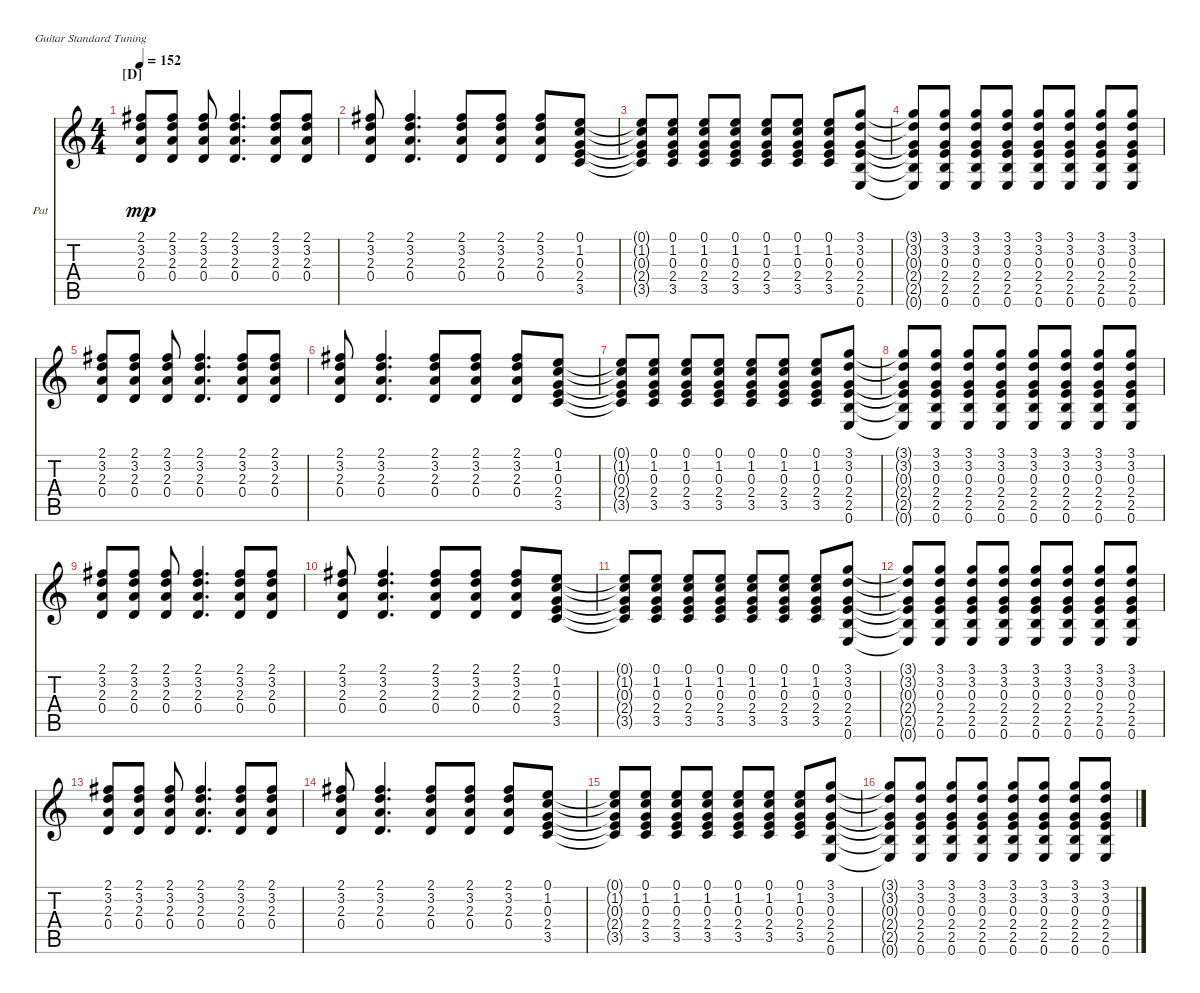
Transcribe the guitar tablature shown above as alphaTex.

\defaultSystemsLayout 4
\bracketExtendMode nobrackets
\firstSystemTrackNameOrientation horizontal
\otherSystemsTrackNameOrientation horizontal
\track ("Guitar 3 (Pat Smear)" "Pat") {instrument distortionguitar}
\staff {score tabs}
\tuning (E4 B3 G3 D3 A2 E2)
\ts (4 4)
\section ("D" "")
\tempo 152
\clef g2
\scale
0.333333
\ks c
(2.1 3.2 2.3 0.4).8{dy mp} (2.1 3.2 2.3 0.4).8 (2.1 3.2 2.3 0.4).8 (2.1 3.2 2.3 0.4).4{d} (2.1 3.2 2.3 0.4).8 (2.1 3.2 2.3 0.4).8 |
\scale
0.333333 (2.1 3.2 2.3 0.4).8 (2.1 3.2 2.3 0.4).4{d} (2.1 3.2 2.3 0.4).8 (2.1 3.2 2.3 0.4).8 (2.1 3.2 2.3 0.4).8 (3.5 2.4 0.3 1.2 0.1).8 |
\scale
0.333333 (3.5{t} 2.4{t} 0.3{t} 1.2{t} 0.1{t}).8 (3.5 2.4 0.3 1.2 0.1).8 (3.5 2.4 0.3 1.2 0.1).8 (3.5 2.4 0.3 1.2 0.1).8 (3.5 2.4 0.3 1.2 0.1).8 (3.5 2.4 0.3 1.2 0.1).8 (3.5 2.4 0.3 1.2 0.1).8 (0.6 2.5 2.4 0.3 3.2 3.1).8 |
\scale
0.333333 (0.6{t} 2.5{t} 2.4{t} 0.3{t} 3.2{t} 3.1{t}).8 (0.6 2.5 2.4 0.3 3.2 3.1).8 (0.6 2.5 2.4 0.3 3.2 3.1).8 (0.6 2.5 2.4 0.3 3.2 3.1).8 (0.6 2.5 2.4 0.3 3.2 3.1).8 (0.6 2.5 2.4 0.3 3.2 3.1).8 (0.6 2.5 2.4 0.3 3.2 3.1).8 (0.6 2.5 2.4 0.3 3.2 3.1).8 |
\scale
0.333333 (2.1 3.2 2.3 0.4).8 (2.1 3.2 2.3 0.4).8 (2.1 3.2 2.3 0.4).8 (2.1 3.2 2.3 0.4).4{d} (2.1 3.2 2.3 0.4).8 (2.1 3.2 2.3 0.4).8 |
\scale
0.333333 (2.1 3.2 2.3 0.4).8 (2.1 3.2 2.3 0.4).4{d} (2.1 3.2 2.3 0.4).8 (2.1 3.2 2.3 0.4).8 (2.1 3.2 2.3 0.4).8 (3.5 2.4 0.3 1.2 0.1).8 |
\scale
0.333333 (3.5{t} 2.4{t} 0.3{t} 1.2{t} 0.1{t}).8 (3.5 2.4 0.3 1.2 0.1).8 (3.5 2.4 0.3 1.2 0.1).8 (3.5 2.4 0.3 1.2 0.1).8 (3.5 2.4 0.3 1.2 0.1).8 (3.5 2.4 0.3 1.2 0.1).8 (3.5 2.4 0.3 1.2 0.1).8 (0.6 2.5 2.4 0.3 3.2 3.1).8 |
\scale
0.333333 (0.6{t} 2.5{t} 2.4{t} 0.3{t} 3.2{t} 3.1{t}).8 (0.6 2.5 2.4 0.3 3.2 3.1).8 (0.6 2.5 2.4 0.3 3.2 3.1).8 (0.6 2.5 2.4 0.3 3.2 3.1).8 (0.6 2.5 2.4 0.3 3.2 3.1).8 (0.6 2.5 2.4 0.3 3.2 3.1).8 (0.6 2.5 2.4 0.3 3.2 3.1).8 (0.6 2.5 2.4 0.3 3.2 3.1).8 |
\scale
0.333333 (2.1 3.2 2.3 0.4).8 (2.1 3.2 2.3 0.4).8 (2.1 3.2 2.3 0.4).8 (2.1 3.2 2.3 0.4).4{d} (2.1 3.2 2.3 0.4).8 (2.1 3.2 2.3 0.4).8 |
\scale
0.333333 (2.1 3.2 2.3 0.4).8 (2.1 3.2 2.3 0.4).4{d} (2.1 3.2 2.3 0.4).8 (2.1 3.2 2.3 0.4).8 (2.1 3.2 2.3 0.4).8 (3.5 2.4 0.3 1.2 0.1).8 |
\scale
0.333333 (3.5{t} 2.4{t} 0.3{t} 1.2{t} 0.1{t}).8 (3.5 2.4 0.3 1.2 0.1).8 (3.5 2.4 0.3 1.2 0.1).8 (3.5 2.4 0.3 1.2 0.1).8 (3.5 2.4 0.3 1.2 0.1).8 (3.5 2.4 0.3 1.2 0.1).8 (3.5 2.4 0.3 1.2 0.1).8 (0.6 2.5 2.4 0.3 3.2 3.1).8 |
\scale
0.333333 (0.6{t} 2.5{t} 2.4{t} 0.3{t} 3.2{t} 3.1{t}).8 (0.6 2.5 2.4 0.3 3.2 3.1).8 (0.6 2.5 2.4 0.3 3.2 3.1).8 (0.6 2.5 2.4 0.3 3.2 3.1).8 (0.6 2.5 2.4 0.3 3.2 3.1).8 (0.6 2.5 2.4 0.3 3.2 3.1).8 (0.6 2.5 2.4 0.3 3.2 3.1).8 (0.6 2.5 2.4 0.3 3.2 3.1).8 |
\scale
0.333333 (2.1 3.2 2.3 0.4).8 (2.1 3.2 2.3 0.4).8 (2.1 3.2 2.3 0.4).8 (2.1 3.2 2.3 0.4).4{d} (2.1 3.2 2.3 0.4).8 (2.1 3.2 2.3 0.4).8 |
\scale
0.333333 (2.1 3.2 2.3 0.4).8 (2.1 3.2 2.3 0.4).4{d} (2.1 3.2 2.3 0.4).8 (2.1 3.2 2.3 0.4).8 (2.1 3.2 2.3 0.4).8 (3.5 2.4 0.3 1.2 0.1).8 |
\scale
0.333333 (3.5{t} 2.4{t} 0.3{t} 1.2{t} 0.1{t}).8 (3.5 2.4 0.3 1.2 0.1).8 (3.5 2.4 0.3 1.2 0.1).8 (3.5 2.4 0.3 1.2 0.1).8 (3.5 2.4 0.3 1.2 0.1).8 (3.5 2.4 0.3 1.2 0.1).8 (3.5 2.4 0.3 1.2 0.1).8 (0.6 2.5 2.4 0.3 3.2 3.1).8 |
\scale
0.333333 (0.6{t} 2.5{t} 2.4{t} 0.3{t} 3.2{t} 3.1{t}).8 (0.6 2.5 2.4 0.3 3.2 3.1).8 (0.6 2.5 2.4 0.3 3.2 3.1).8 (0.6 2.5 2.4 0.3 3.2 3.1).8 (0.6 2.5 2.4 0.3 3.2 3.1).8 (0.6 2.5 2.4 0.3 3.2 3.1).8 (0.6 2.5 2.4 0.3 3.2 3.1).8 (0.6 2.5 2.4 0.3 3.2 3.1).8
